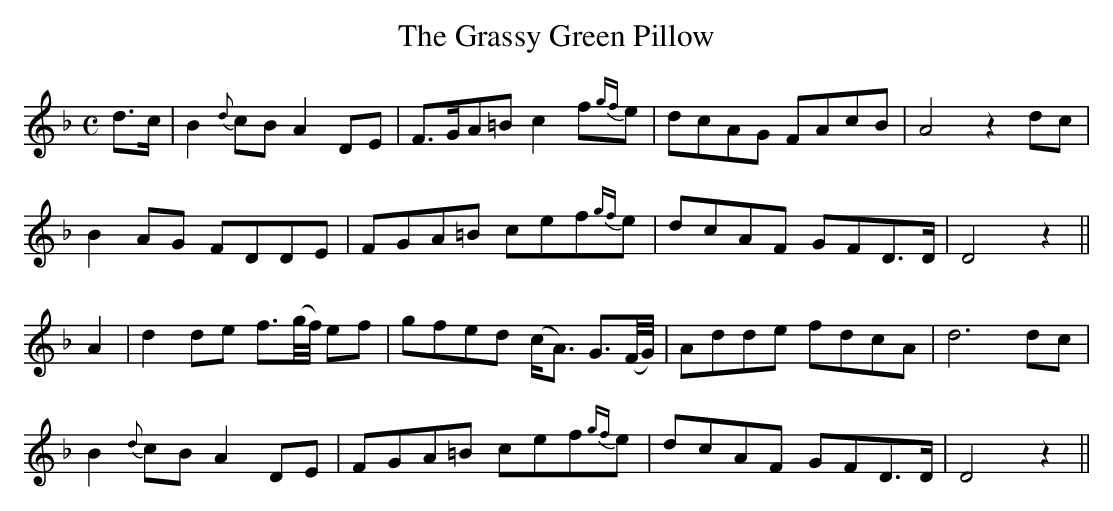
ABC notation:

X:1
T: The Grassy Green Pillow
M: C
L: 1/8
K: Dm
d>c | B2 {d}cB A2 DE | F>GA=B c2 f{gf}e | dcAG FAcB | A4 z2 dc |
B2 AG FDDE | FGA=B cef{gf}e | dcAF GFD>D | D4 z2 ||
A2 | d2 de f3/2(g/4f/4) ef | gfed (c<A) G3/2(F/4G/4) | Adde fdcA | d6 dc |
B2 {d}cB A2 DE | FGA=B cef{gf}e | dcAF GFD>D | D4 z2 ||
